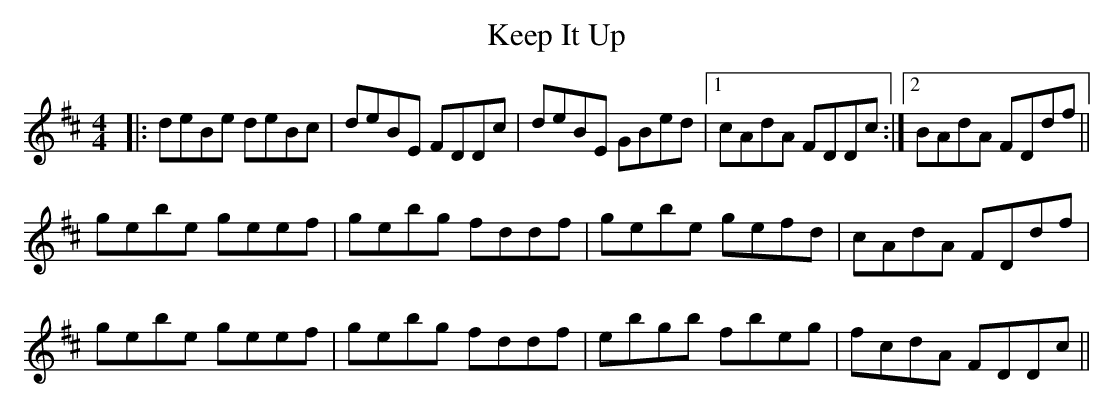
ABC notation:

X:1
T: Keep It Up
M: 4/4
L: 1/8
K: Edor
|:deBe deBc|deBE FDDc|deBE GBed|1 cAdA FDDc:|2 BAdA FDdf||
gebe geef|gebg fddf|gebe gefd|cAdA FDdf|
gebe geef|gebg fddf|ebgb fbeg|fcdA FDDc||
